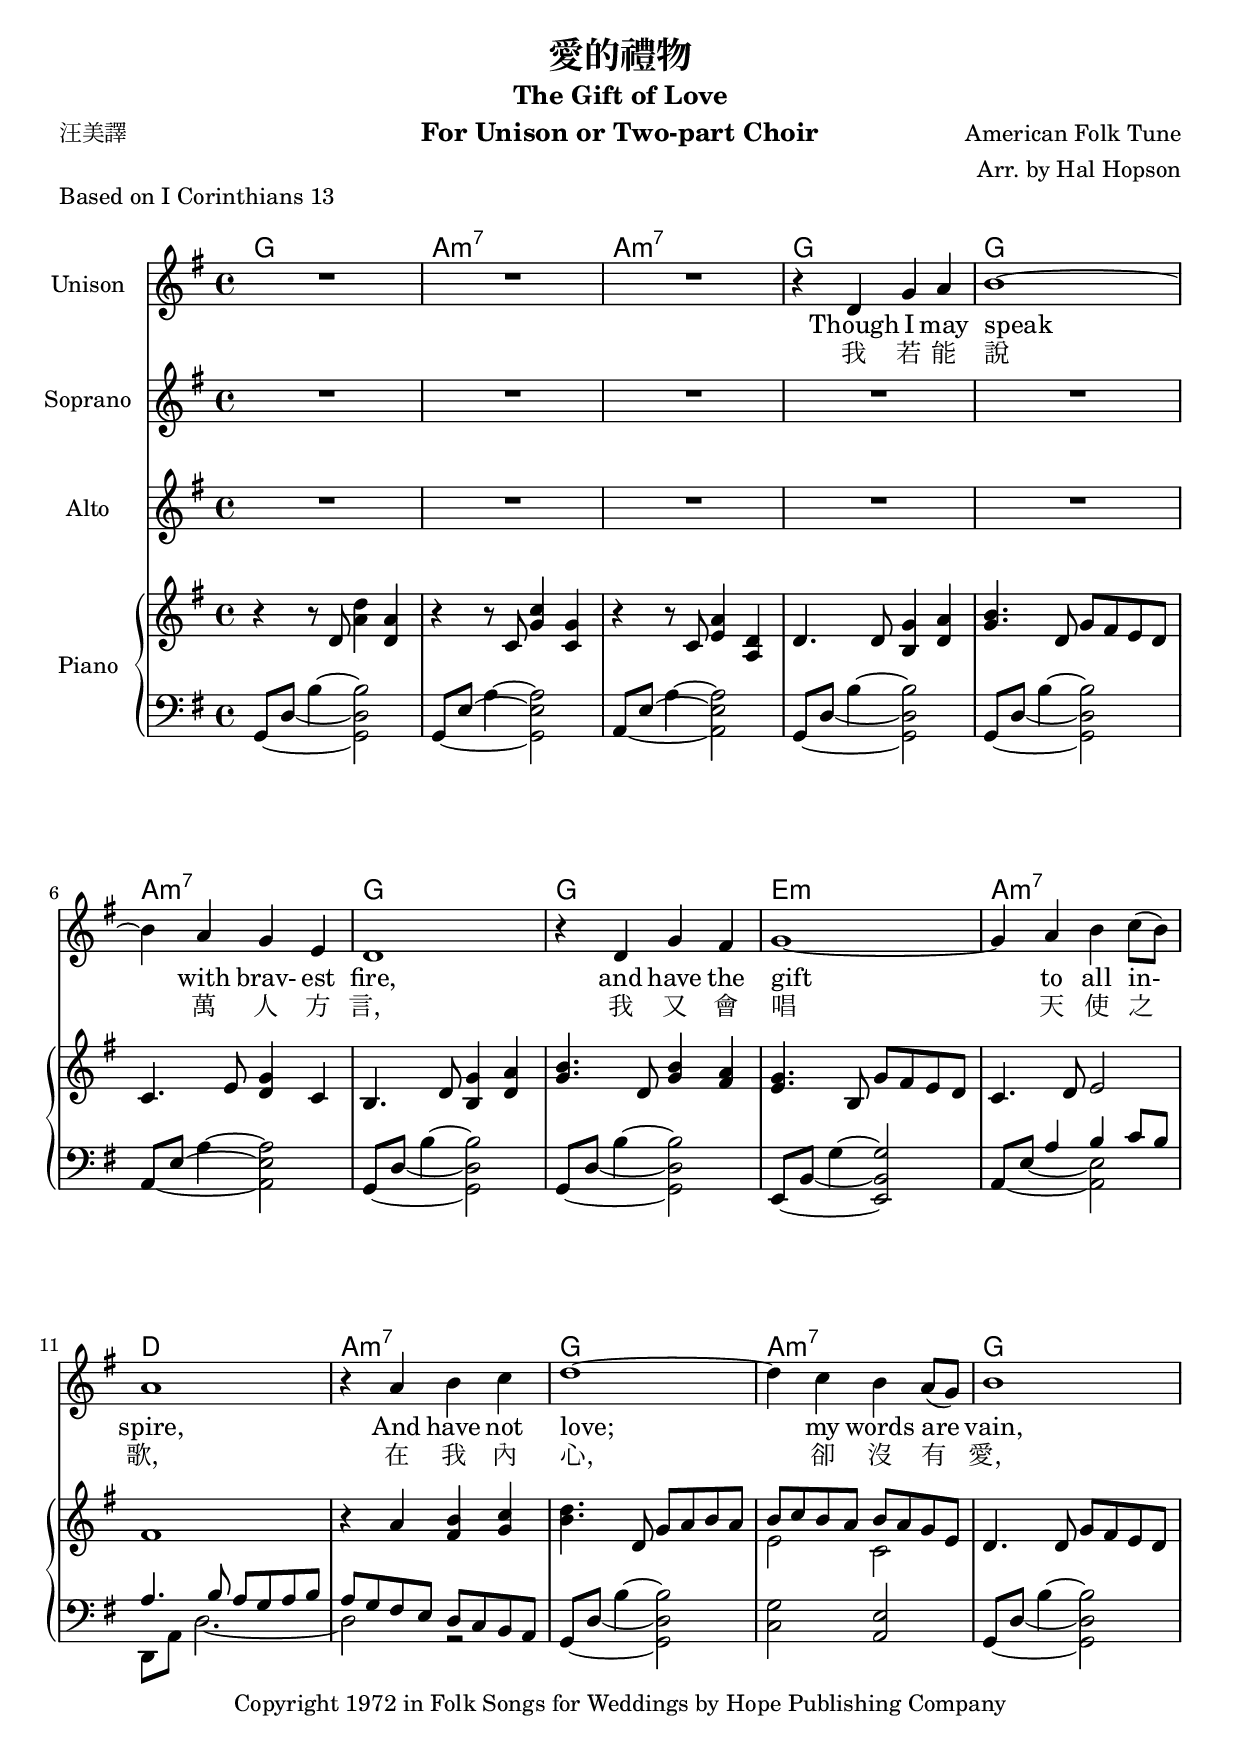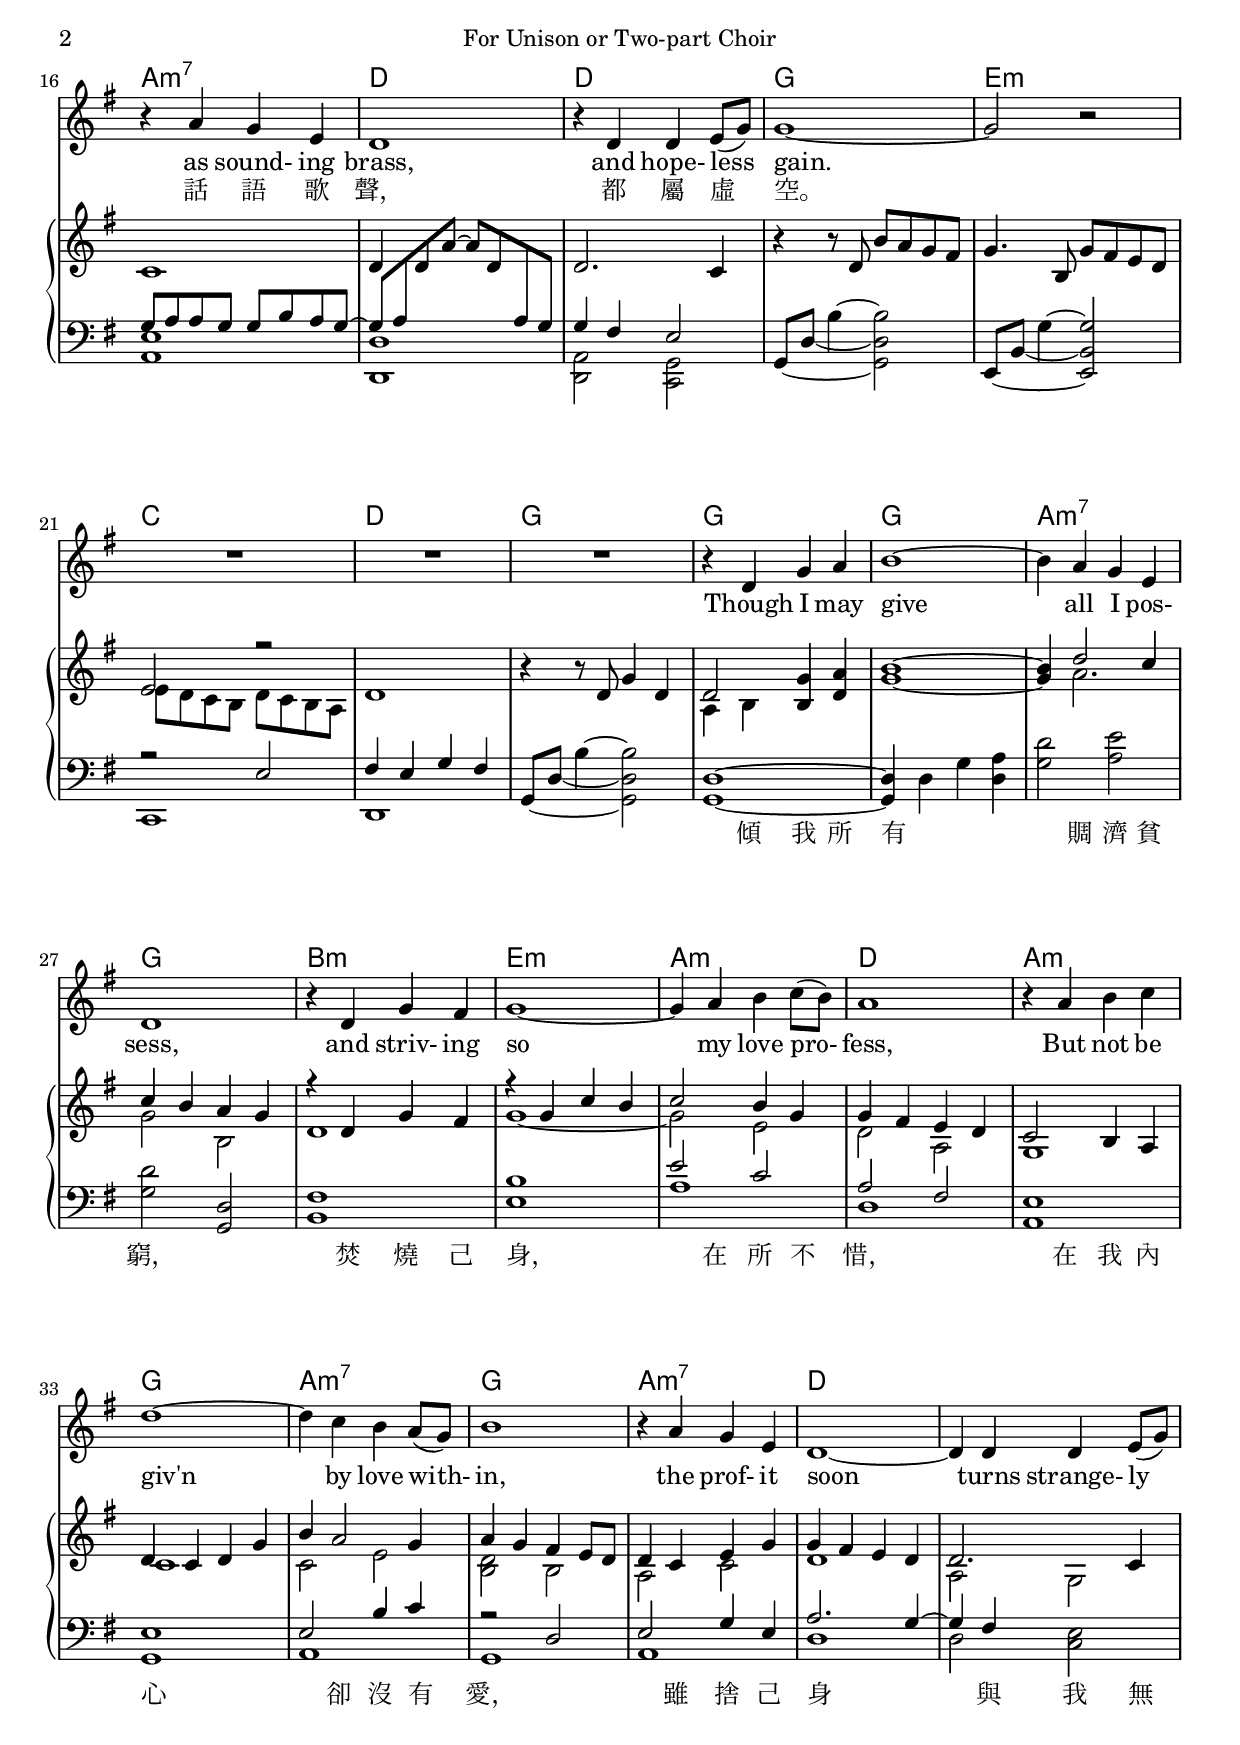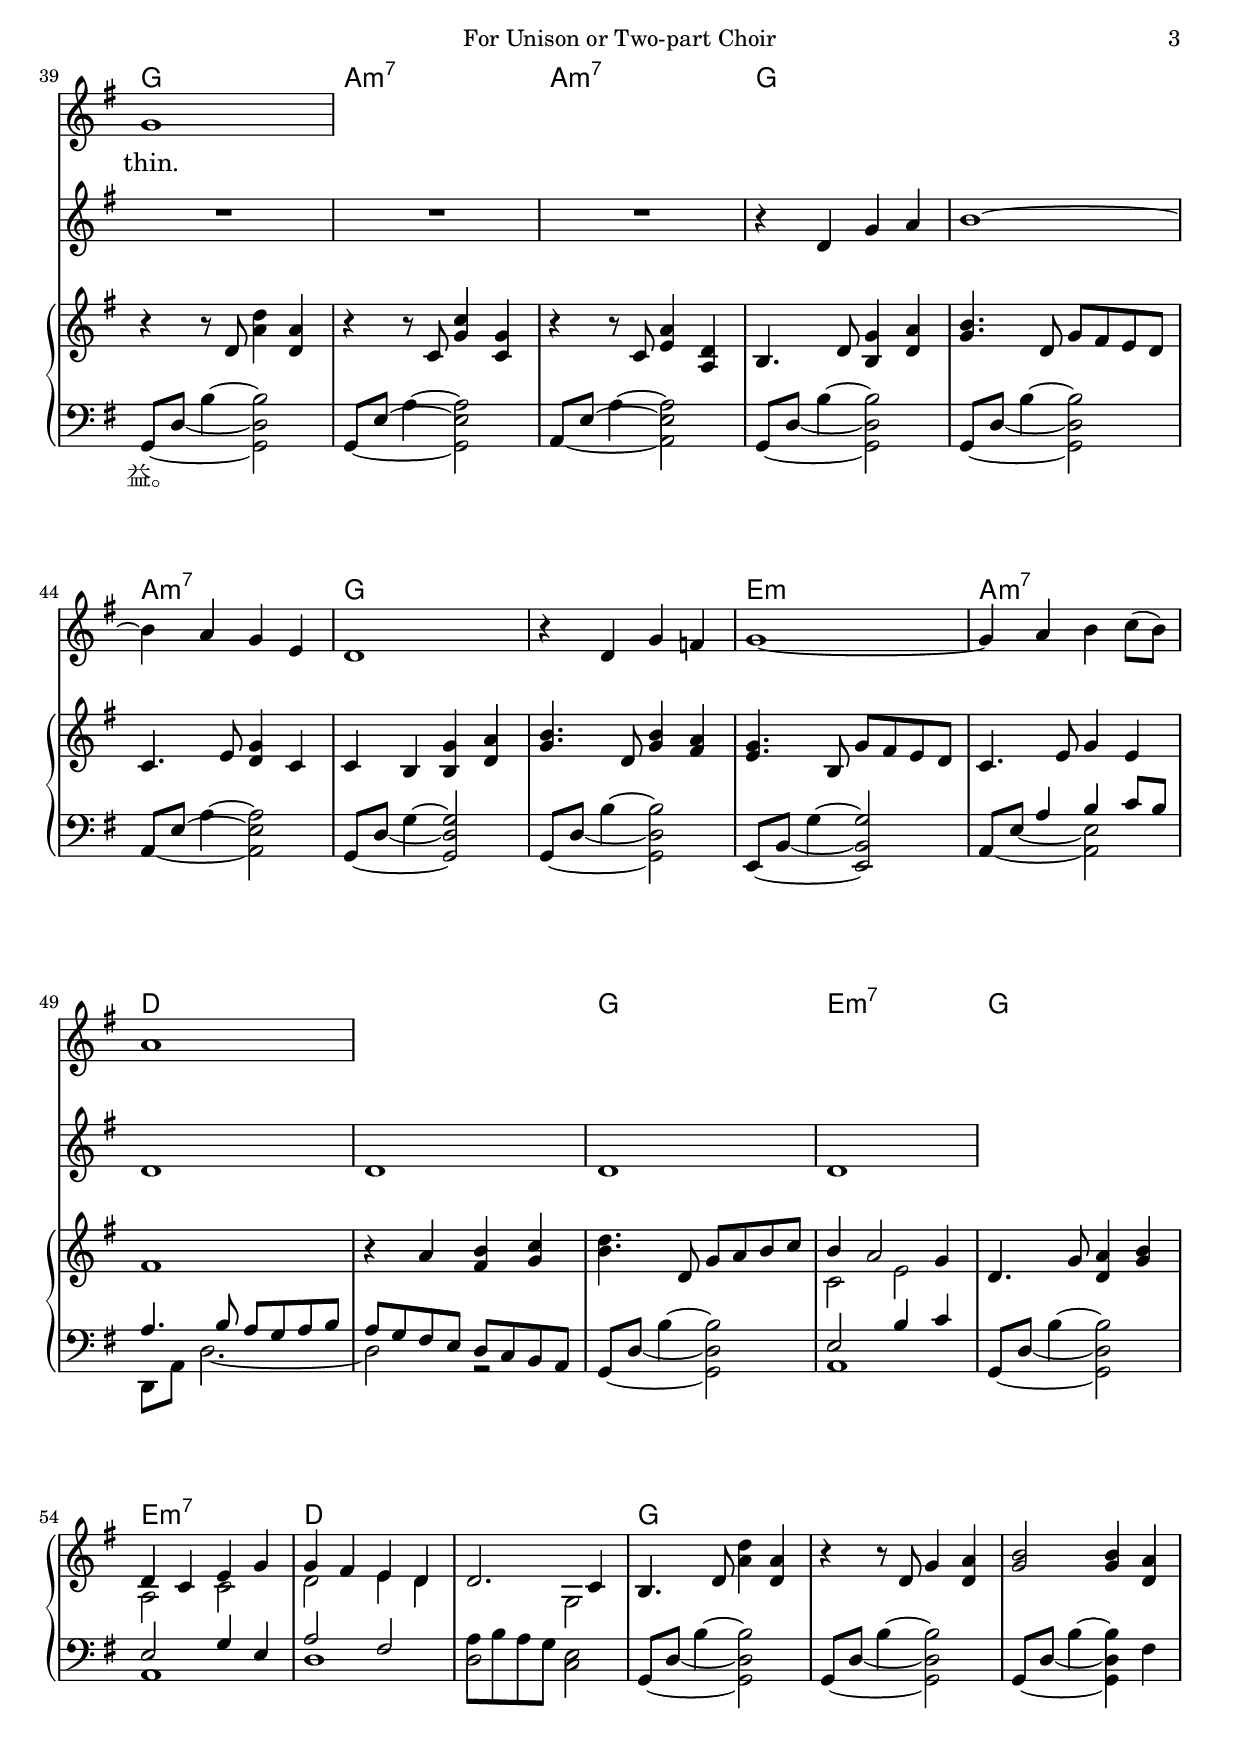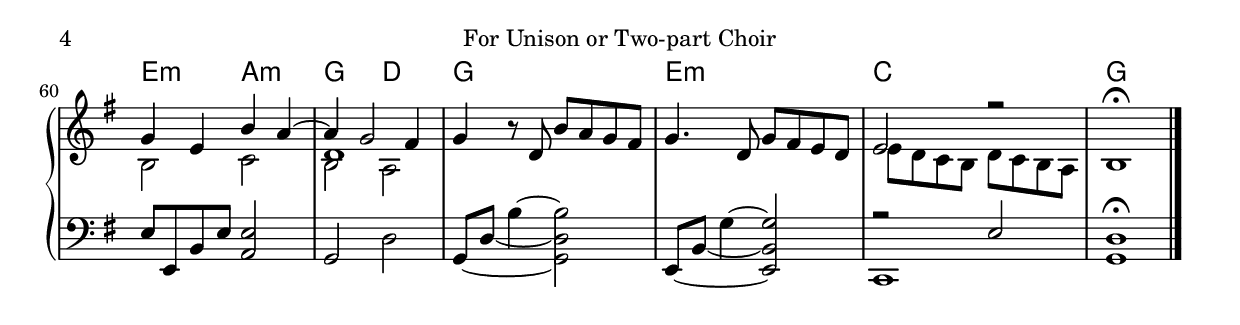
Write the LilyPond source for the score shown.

\version "2.18.2"

\header {
  title = "愛的禮物"
  subtitle = "The Gift of Love"
  instrument = "For Unison or Two-part Choir"
  composer = "American Folk Tune"
  arranger = "Arr. by Hal Hopson"
  poet = "汪美譯"
  piece = "Based on I Corinthians 13"
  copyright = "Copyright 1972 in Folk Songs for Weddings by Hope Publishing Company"
}

global = {
  \key g \major
  \time 4/4
}

unisonVoice = \relative c' {
  \global
  \dynamicUp
  \set noChordSymbol = ""
  
  R1*3

  {
    r4 d g a b1~b4 a g e d1
    r4 d g fis g1~g4 a b c8(b8) a1
    r4 a b c d1~d4 c b a8(g8) b1
    r4 a g e d1 r4 d d e8(g8) g1~g2 r2
  }
  
  R1*3
  
  {
    r4 d g a b1~b4 a g e d1
    r4 d g fis g1~g4 a b c8(b8) a1
    r4 a b c d1~d4 c b a8(g8) b1
    r4 a g e d1~d4 d d e8(g8) g1
  }
}

verseUnisonVoice = \lyricmode {
  <<
    {
      Though I may speak with brav- est fire,
      and have the gift to all in- spire,
      And have not love; my words are vain,
      as sound- ing brass, and hope- less gain.
    }
    \new Lyrics {
      \set associatedVoice = "singleVoice"
      我 若 能 說 萬 人 方 言，
      我 又 會 唱 天 使 之 歌，
      在 我 內 心， 卻 沒 有 愛，
      話 語 歌 聲， 都 屬 虛 空。
    }
  >>
  <<
    {
      Though I may give all I pos- sess,
      and striv- ing so my love pro- fess,
      But not be giv'n by love with- in,
      the prof- it soon turns strange- ly thin.
    }
    \new Lyrics {
      \set associatedVoice = "singleVoice"
      傾 我 所 有 賙 濟 貧 窮，
      焚 燒 己 身， 在 所 不 惜，
      在 我 內 心 卻 沒 有 愛，
      雖 捨 己 身 與 我 無 益。
    }
  >>
}

sopranoVoice = \relative c' {
  \global
  \dynamicUp
  
  R1 * 41
  
  {
    r4 d g a b1~b4 a g e d1
    r4 d g f g1~g4 a b c8(b8) a1
  }
}

verseSopranoVoice = \lyricmode {
}

altoVoice = \relative c' {
  \global
  \dynamicUp
  % Music follows here.
  R1*48
  d1 d d d
}

verseAltoVoice = \lyricmode {
  % Lyrics follow here.
  
}

right = \relative c' {
  \global
  % Music follows here.
  % P1
  r4 r8 d <a' d>4 <d, a'>
  r4 r8 c <g' c>4 <c, g'>
  r4 r8 c <e a>4 <a, d>
  d4. d8 <b g'>4 <d a'>
  <g b>4. d8 g fis e d
  c4. e8 <d g>4 c
  b4. d8 <b g'>4 <d a'>
  <g b>4. d8 <g b>4 <fis a>
  <e g>4. b8 g' fis e d
  c4. d8 e2
  
  % P2
  fis1
  r4 a <fis b> <g c>
  <b d>4. d,8 g a b a
  << {
    b8 c b a b a g e
  } \\ {
    e2 c
  } >>
  d4. d8 g fis e d
  c1
  d4 s s2
  d2. c4
  r4 r8 d b' a g fis
  g4. b,8 g' fis e d
  << {
    e2 r2
  } \\ {
    e8 d c b d c b a
  } >>
  d1
  r4 r8 d g4 d
  << { d2 } \\ { a4 b } >> <b g'>4 <d a'>
  <g b>1~
  q4 << { d'2 c4 } \\ { a2. } >>

  % P3
  << {
    c4 b a g
    r4 d g fis
    r4 g c b
    c2 b4 g
    g4 fis e d
    c2 b4 a
    d4 c d g
    b4 a2 g4
    a4 g fis e8 d
    d4 c e g
    g4 fis e d
    d2. c4
  } \\ {
    g'2 b,
    d1
    g1~
    g2 e
    d2 a
    g1
    c1
    c2 e
    <b d>2 b
    a2 c
    d1
    a2 g
  } >>
  r4 r8 d' <a' d>4 <d, a'>
  r4 r8 c <g' c>4 <c, g'>
  r4 r8 c <e a>4 <a, d>

  % P4
  b4. d8 <b g'>4 <d a'>
  <g b>4. d8 g fis e d
  c4. e8 <d g>4 c
  c4 b <b g'> <d a'>
  <g b>4. d8 <g b>4 <fis a>
  <e g>4. b8 g' fis e d
  c4. e8 g4 e
  fis1
  r4 a <fis b> <g c>
  <b d>4. d,8 g a b c
  << { b4 a2 g4 } \\ { c,2 e } >>
  d4. g8 <d a'>4 <g b>

  % P5
  << {
    d4 c e g
    g4 fis e d
    d2. c4
  } \\ {
    a2 c
    d2 e4 d
    \change Staff = "left" a8 b a g
    \change Staff = "right" g2
  } >>
  b4. d8 <a' d>4 <d, a'>
  r4 r8 d g4 <d a'>
  <g b>2 q4 <d a'>4
  << {
    g4 e b' a~
    a4 g2 fis4
  } \\ {
    b,2 c
    b a
  } \\ {
    s1 d1
  } >>
  g4 r8 d b' a g fis
  g4. d8 g fis e d
  << { e2 r2 } \\ { e8 d c b d c b a } >>
  b1\fermata
}

left-g-major-bar = \relative c {
  \set tieWaitForNote = ##t
  g8~ d'~ b'4~ <g, d' b'>2
}

left = \relative c {
  \global
  % Music follows here.
  \set tieWaitForNote = ##t
  % P1
  \left-g-major-bar
  g8~ e'~ a4~ <g, e' a>2
  a8~ e'~ a4~ <a, e' a>2
  \left-g-major-bar
  \left-g-major-bar
  a8~ e'~ a4~ <a, e' a>2
  \left-g-major-bar
  \left-g-major-bar
  e8~ b'~ g'4~ <e, b' g'>2
  << {
    s4 a'4 b c8 b
  } \\ {
    \set tieWaitForNote = ##t
    \stemUp
    a,8~ e'~ s4
    \stemDown
    <a, e'>2
  } >>
  \stemNeutral

  % P2
  << {
    a'4. b8 a g a b
    a8 g fis e d c b a
  } \\ {
    d,8 a' d2.~
    d2 r2
  } >>
  \left-g-major-bar
  <c g'>2 <a e'>
  \left-g-major-bar
  << {
    g'8 a a g g b a g~
    g8 a \change Staff = "right" d a'~ a d, \change Staff = "left" a g
    g4 fis e2
  } \\ {
    <a, e'>1
    <d, d'>1
    <d a'>2 <c g'>
  } >>
  \left-g-major-bar
  e8~ b'~ g'4~ <e, b' g'>2
  << { r2 e' fis4 e g fis } \\ { c,1 d } >>
  \left-g-major-bar
  <g d'>1~
  q4 d' g <d a'>
  <g d'>2 <a e'>

  % P3
  <g d'>2 <g, d'>
  <b fis'>1
  <e b'>1
  << { e'2 c a fis } \\ { a1 d, } >>
  <a e'>1
  <g e'>1
  << {
    e'2 b'4 c
    r2 d,
    e2 g4 e
    a2. g4~
    g4 fis
  } \\ {
    a,1
    g1
    a1
    d1
    d2
  } >> <c e>2
  \left-g-major-bar
  g8~ e'~ a4~ <g, e' a>2
  a8~ e'~ a4~ <a, e' a>2

  % P4
  \left-g-major-bar
  \left-g-major-bar
  a8~ e'~ a4~ <a, e' a>2
  g8~ d'~ g4~ <g, d' g>2
  \left-g-major-bar
  e8~ b'~ g'4~ <e, b' g'>2
  << {
    s4 a'4 b c8 b
    a4. b8 a g a b
    a8 g fis e d c b a
  } \\ {
    \set tieWaitForNote = ##t
    \stemUp
    a8~ e'~ s4
    \stemDown
    <a, e'>2
    d,8 a' d2.~
    d2 r2
  } >>
  \stemNeutral
  \left-g-major-bar
  << { e2 b'4 c } \\ { a,1 } >>
  \left-g-major-bar

  % P5
  << {
    e'2 g4 e
    a2 fis
  } \\ {
    a,1
    d1
    d2
  } >>
  <c e>2
  \left-g-major-bar
  \left-g-major-bar
  g8~ d'~ b'4~ <g, d' b'>4 fis'
  e8 e, b' e <a, e'>2
  g2 d'
  \left-g-major-bar
  e,8~ b'~ g'4~ <e, b' g'>2
  << { r2 e' } \\ { c,1 } >>
  <g' d'>1\fermata


}

chordNames = {
  \chordmode {
    \global
    \set noChordSymbol = ""
    
    g a:m7 a:m7
    
    {
      g g a:m7 g
      g e:m a:m7 d
      a:m7 g a:m7 g
      a:m7 d d g e:m
    }
    
    c d g
    
    {
      g g a:m7 g
      b:m e:m a:m d
      a:m g a:m7 g
      a:m7 d1*2 g1
    }
    
    a:m7 a:m7
    
    {
      g1*2 a1:m7 g1*2
      e1:m a:m7 d1*2
      g1 e:m7 g
      e:m7 d1*2 g1
    }
    
    s1*2
    
    {
      e2:m a2:m g2 d2
      g1 e:m c g
    }
  }
}

unisonVoicePart = \new Staff \with {
  instrumentName = "Unison"
  midiInstrument = "choir aahs"
} { \unisonVoice }
\addlyrics { \verseUnisonVoice }

sopranoVoicePart = \new Staff \with {
  instrumentName = "Soprano"
  midiInstrument = "choir aahs"
} { \sopranoVoice }
\addlyrics { \verseSopranoVoice }

altoVoicePart = \new Staff \with {
  instrumentName = "Alto"
  midiInstrument = "choir aahs"
} { \altoVoice }
\addlyrics { \verseAltoVoice }

pianoPart = \new PianoStaff \with {
  instrumentName = "Piano"
} <<
  \new Staff = "right" \with {
    midiInstrument = "acoustic grand"
  } { \right \bar "|." }
  \new Staff = "left" \with {
    midiInstrument = "acoustic grand"
  } { \clef bass \left \bar "|." }
>>

\score {
  <<
    \new ChordNames { \chordNames }
    \unisonVoicePart
    \sopranoVoicePart
    \altoVoicePart
    \pianoPart
  >>
  \layout {
    \context {
      \Staff
      \RemoveEmptyStaves
    }
  }
  \midi {
    \tempo 4=100
    \context {
      \ChordNameVoice \remove Note_performer
    }
  }
}
